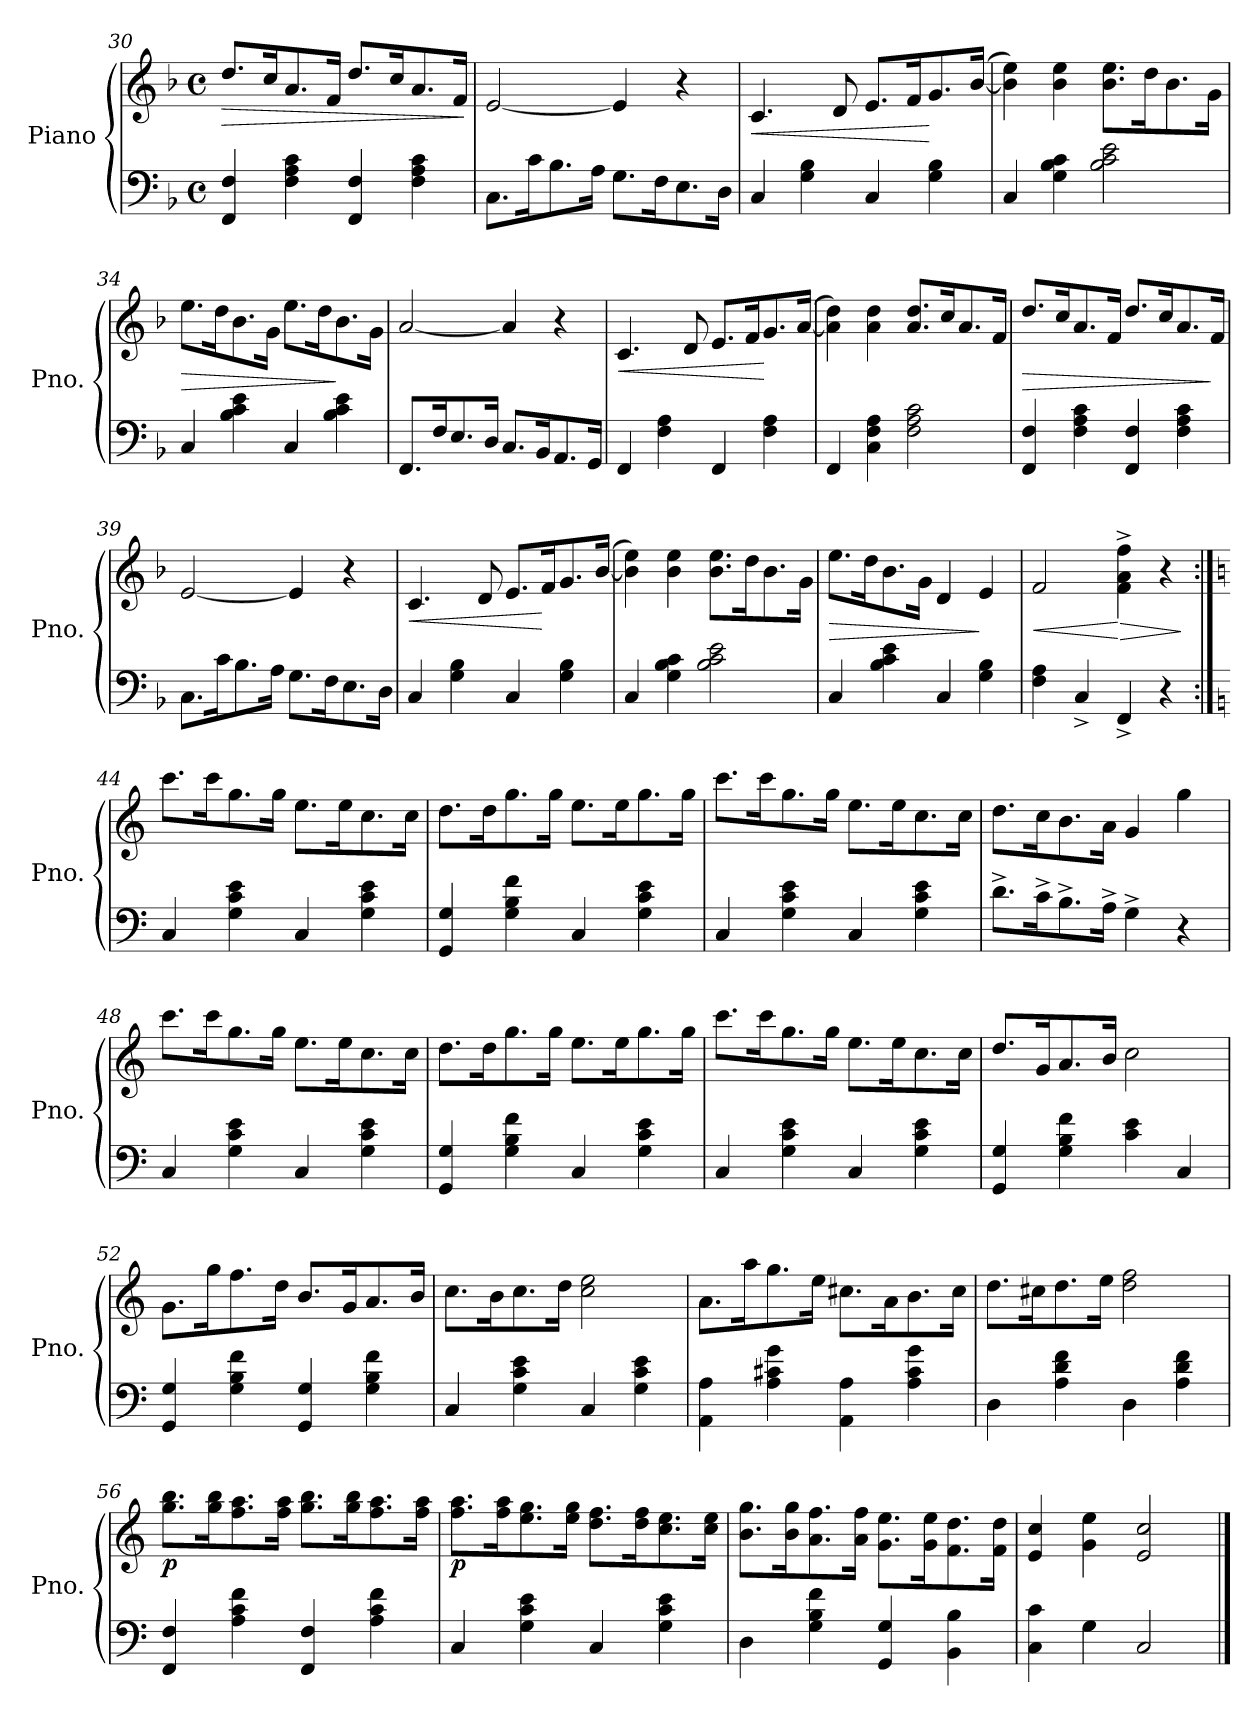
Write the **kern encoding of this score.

**kern	**kern	**dynam
*part1	*part1	*part1
*staff2	*staff1	*staff1/2
*I"Piano	*	*
*I'Pno.	*	*
*clefF4	*clefG2	*
*k[b-]	*k[b-]	*
*M4/4	*M4/4	*
*met(c)	*met(c)	*
=30	=30	=30
!	!	!LO:HP:b
4FF/ 4F/	8.dd/L	>
.	16cc/K	.
4F\ 4A\ 4c\	8.a/	.
.	16f/Jk	.
4FF/ 4F/	8.dd/L	.
.	16cc/K	.
4F\ 4A\ 4c\	8.a/	.
.	16f/Jk	.
.	.	]
=31	=31	=31
8.C\L	[2e/	.
16c\K	.	.
8.B-\	.	.
16A\Jk	.	.
8.G\L	4e/]	.
16F\K	.	.
8.E\	4r	.
16D\Jk	.	.
!!LO:LB:g=z
=32	=32	=32
!	!	!LO:HP:b
4C/	4.c/	<
4G\ 4B-\	.	.
.	8d/	.
4C/	8.e/L	.
.	16f/K	.
4G\ 4B-\	8.g/	[
.	(>[16b-/Jk	.
=33	=33	=33
4C/	4b-\] 4ee\)	.
4G\ 4B-\ 4c\	4b-\ 4ee\	.
2B-\ 2c\ 2e\	8.b-\ 8.ee\L	.
.	16dd\K	.
.	8.b-\	.
.	16g\Jk	.
=34	=34	=34
!	!	!LO:HP:b
4C/	8.ee\L	>
.	16dd\K	.
4B-\ 4c\ 4e\	8.b-\	.
.	16g\Jk	.
4C/	8.ee\L	.
.	16dd\K	.
4B-\ 4c\ 4e\	8.b-\	]
.	16g\Jk	.
=35	=35	=35
8.FF/L	[2a/	.
16F/K	.	.
8.E/	.	.
16D/Jk	.	.
8.C/L	4a/]	.
16BB-/K	.	.
8.AA/	4r	.
16GG/Jk	.	.
!!LO:LB:g=z
=36	=36	=36
!	!	!LO:HP:b
4FF/	4.c/	<
4F\ 4A\	.	.
.	8d/	.
4FF/	8.e/L	.
.	16f/K	.
4F\ 4A\	8.g/	[
.	(>[16a/Jk	.
=37	=37	=37
4FF/	4a\] 4dd\)	.
4C\ 4F\ 4A\	4a\ 4dd\	.
2F\ 2A\ 2c\	8.a/ 8.dd/L	.
.	16cc/K	.
.	8.a/	.
.	16f/Jk	.
=38	=38	=38
!	!	!LO:HP:b
4FF/ 4F/	8.dd/L	>
.	16cc/K	.
4F\ 4A\ 4c\	8.a/	.
.	16f/Jk	.
4FF/ 4F/	8.dd/L	.
.	16cc/K	.
4F\ 4A\ 4c\	8.a/	.
.	16f/Jk	]
=39	=39	=39
8.C\L	[2e/	.
16c\K	.	.
8.B-\	.	.
16A\Jk	.	.
8.G\L	4e/]	.
16F\K	.	.
8.E\	4r	.
16D\Jk	.	.
!!LO:PB:g=z
=40	=40	=40
!	!	!LO:HP:b
4C/	4.c/	<
4G\ 4B-\	.	.
.	8d/	.
4C/	8.e/L	.
.	16f/K	[
4G\ 4B-\	8.g/	.
.	(>[16b-/Jk	.
=41	=41	=41
4C/	4b-\] 4ee\)	.
4G\ 4B-\ 4c\	4b-\ 4ee\	.
2B-\ 2c\ 2e\	8.b-\ 8.ee\L	.
.	16dd\K	.
.	8.b-\	.
.	16g\Jk	.
=42	=42	=42
!	!	!LO:HP:b
4C/	8.ee\L	>
.	16dd\K	.
4B-\ 4c\ 4e\	8.b-\	.
.	16g\Jk	.
4C/	4d/	.
4G\ 4B-\	4e/	]
=43	=43	=43
!	!	!LO:HP:b
4F\ 4A\	2f/	<
4C^/	.	.
!	!	!LO:HP:n=1:b
4FF^/	4f\^ 4a\^ 4ff\^	[ >
4r	4r	.
.	.	]
!!LO:LB:g=z
=44:|!	=44:|!	=44:|!
*k[]	*k[]	*
4C/	8.ccc\L	.
.	16ccc\K	.
4G\ 4c\ 4e\	8.gg\	.
.	16gg\Jk	.
4C/	8.ee\L	.
.	16ee\K	.
4G\ 4c\ 4e\	8.cc\	.
.	16cc\Jk	.
=45	=45	=45
4GG/ 4G/	8.dd\L	.
.	16dd\K	.
4G\ 4B\ 4f\	8.gg\	.
.	16gg\Jk	.
4C/	8.ee\L	.
.	16ee\K	.
4G\ 4c\ 4e\	8.gg\	.
.	16gg\Jk	.
=46	=46	=46
4C/	8.ccc\L	.
.	16ccc\K	.
4G\ 4c\ 4e\	8.gg\	.
.	16gg\Jk	.
4C/	8.ee\L	.
.	16ee\K	.
4G\ 4c\ 4e\	8.cc\	.
.	16cc\Jk	.
=47	=47	=47
8.d^\L	8.dd\L	.
16c^\K	16cc\K	.
8.B^\	8.b\	.
16A^\Jk	16a\Jk	.
4G^\	4g/	.
4r	4gg\	.
!!LO:LB:g=z
=48	=48	=48
4C/	8.ccc\L	.
.	16ccc\K	.
4G\ 4c\ 4e\	8.gg\	.
.	16gg\Jk	.
4C/	8.ee\L	.
.	16ee\K	.
4G\ 4c\ 4e\	8.cc\	.
.	16cc\Jk	.
=49	=49	=49
4GG/ 4G/	8.dd\L	.
.	16dd\K	.
4G\ 4B\ 4f\	8.gg\	.
.	16gg\Jk	.
4C/	8.ee\L	.
.	16ee\K	.
4G\ 4c\ 4e\	8.gg\	.
.	16gg\Jk	.
=50	=50	=50
4C/	8.ccc\L	.
.	16ccc\K	.
4G\ 4c\ 4e\	8.gg\	.
.	16gg\Jk	.
4C/	8.ee\L	.
.	16ee\K	.
4G\ 4c\ 4e\	8.cc\	.
.	16cc\Jk	.
=51	=51	=51
4GG/ 4G/	8.dd/L	.
.	16g/K	.
4G\ 4B\ 4f\	8.a/	.
.	16b/Jk	.
4c\ 4e\	2cc\	.
4C/	.	.
!!LO:LB:g=z
=52	=52	=52
4GG/ 4G/	8.g\L	.
.	16gg\K	.
4G\ 4B\ 4f\	8.ff\	.
.	16dd\Jk	.
4GG/ 4G/	8.b/L	.
.	16g/K	.
4G\ 4B\ 4f\	8.a/	.
.	16b/Jk	.
=53	=53	=53
4C/	8.cc\L	.
.	16b\K	.
4G\ 4c\ 4e\	8.cc\	.
.	16dd\Jk	.
4C/	2cc\ 2ee\	.
4G\ 4c\ 4e\	.	.
=54	=54	=54
4AA\ 4A\	8.a\L	.
.	16aa\K	.
4A\ 4c#X\ 4g\	8.gg\	.
.	16ee\Jk	.
4AA\ 4A\	8.cc#X\L	.
.	16a\K	.
4A\ 4c#\ 4g\	8.b\	.
.	16cc#\Jk	.
=55	=55	=55
4D\	8.dd\L	.
.	16cc#X\K	.
4A\ 4d\ 4f\	8.dd\	.
.	16ee\Jk	.
4D\	2dd\ 2ff\	.
4A\ 4d\ 4f\	.	.
!!LO:LB:g=z
=56	=56	=56
!	!	!LO:DY:b
4FF/ 4F/	8.gg\ 8.bb\L	p
.	16gg\ 16bb\K	.
4A\ 4c\ 4f\	8.ff\ 8.aa\	.
.	16ff\ 16aa\Jk	.
4FF/ 4F/	8.gg\ 8.bb\L	.
.	16gg\ 16bb\K	.
4A\ 4c\ 4f\	8.ff\ 8.aa\	.
.	16ff\ 16aa\Jk	.
=57	=57	=57
!	!	!LO:DY:b
4C/	8.ff\ 8.aa\L	p
.	16ff\ 16aa\K	.
4G\ 4c\ 4e\	8.ee\ 8.gg\	.
.	16ee\ 16gg\Jk	.
4C/	8.dd\ 8.ff\L	.
.	16dd\ 16ff\K	.
4G\ 4c\ 4e\	8.cc\ 8.ee\	.
.	16cc\ 16ee\Jk	.
=58	=58	=58
4D\	8.b\ 8.gg\L	.
.	16b\ 16gg\K	.
4G\ 4B\ 4f\	8.a\ 8.ff\	.
.	16a\ 16ff\Jk	.
4GG/ 4G/	8.g\ 8.ee\L	.
.	16g\ 16ee\K	.
4BB\ 4B\	8.f\ 8.dd\	.
.	16f\ 16dd\Jk	.
=59	=59	=59
4C\ 4c\	4e/ 4cc/	.
4G\	4g\ 4ee\	.
2C/	2e/ 2cc/	.
==	==	==
*-	*-	*-
